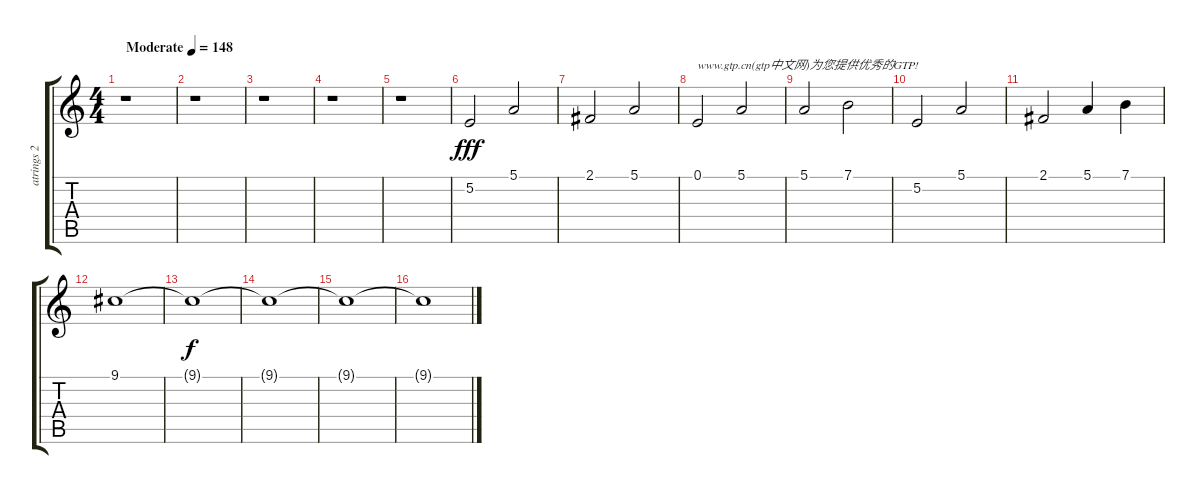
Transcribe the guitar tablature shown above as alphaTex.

\track ("atrings 2" "atrings 2") {instrument stringensemble1}
\staff {score tabs}
\tuning (E4 B3 G3 D3 A2 E2) {hide}
\ts (4 4)
\tempo (148 "Moderate")
\clef g2
\ks c
r.1{dy fff instrument stringensemble1} |
r.1 |
r.1 |
r.1 |
r.1 |
5.2.2 5.1.2 |
2.1.2 5.1.2 |
0.1.2{txt "www.gtp.cn(gtp中文网)为您提供优秀的GTP!"} 5.1.2 |
5.1.2 7.1.2 |
5.2.2 5.1.2 |
2.1.2 5.1.4 7.1.4 |
9.1.1 |
9.1{t}.1{dy f} |
9.1{t}.1 |
9.1{t}.1 |
9.1{t}.1
